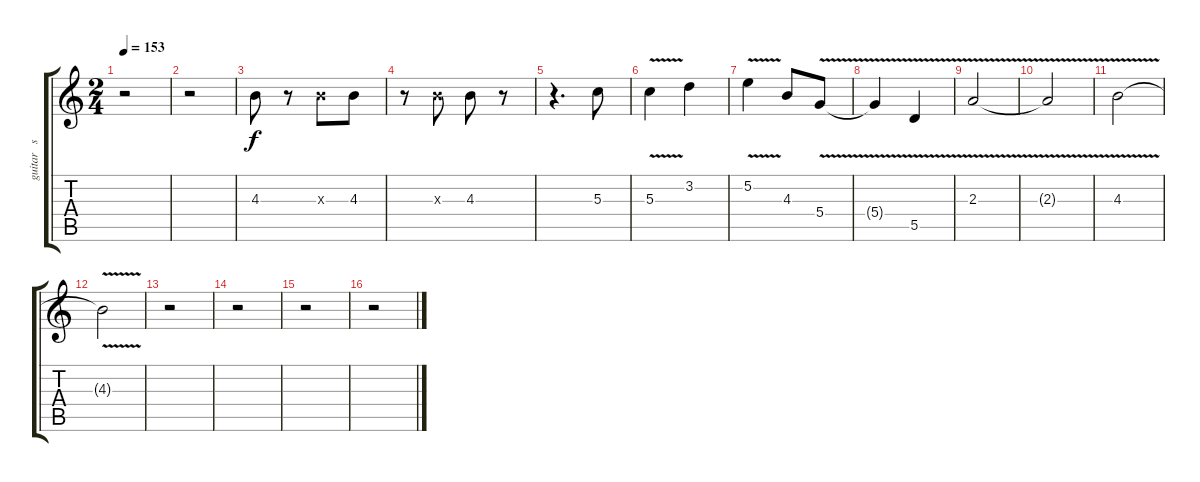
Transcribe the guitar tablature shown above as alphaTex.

\track ("guitar   solo   right" "guitar   s") {instrument overdrivenguitar}
\staff {score tabs}
\tuning (E4 B3 G3 D3 A2 E2) {hide}
\ts (2 4)
\tempo 153
\clef g2
\ks c
r.2{dy f} |
r.2 |
4.3.8 r.8 4.3{x}.8 4.3.8 |
r.8 4.3{x}.8 4.3.8 r.8 |
r.4{d} 5.3.8 |
5.3{v}.4 3.2.4 |
5.2{v}.4 4.3.8 5.4{v}.8 |
5.4{t}.4 5.5{v}.4 |
2.3{v}.2 |
2.3{t}.2 |
4.3{v}.2 |
4.3{t}.2 |
r.2 |
r.2 |
r.2 |
r.2
